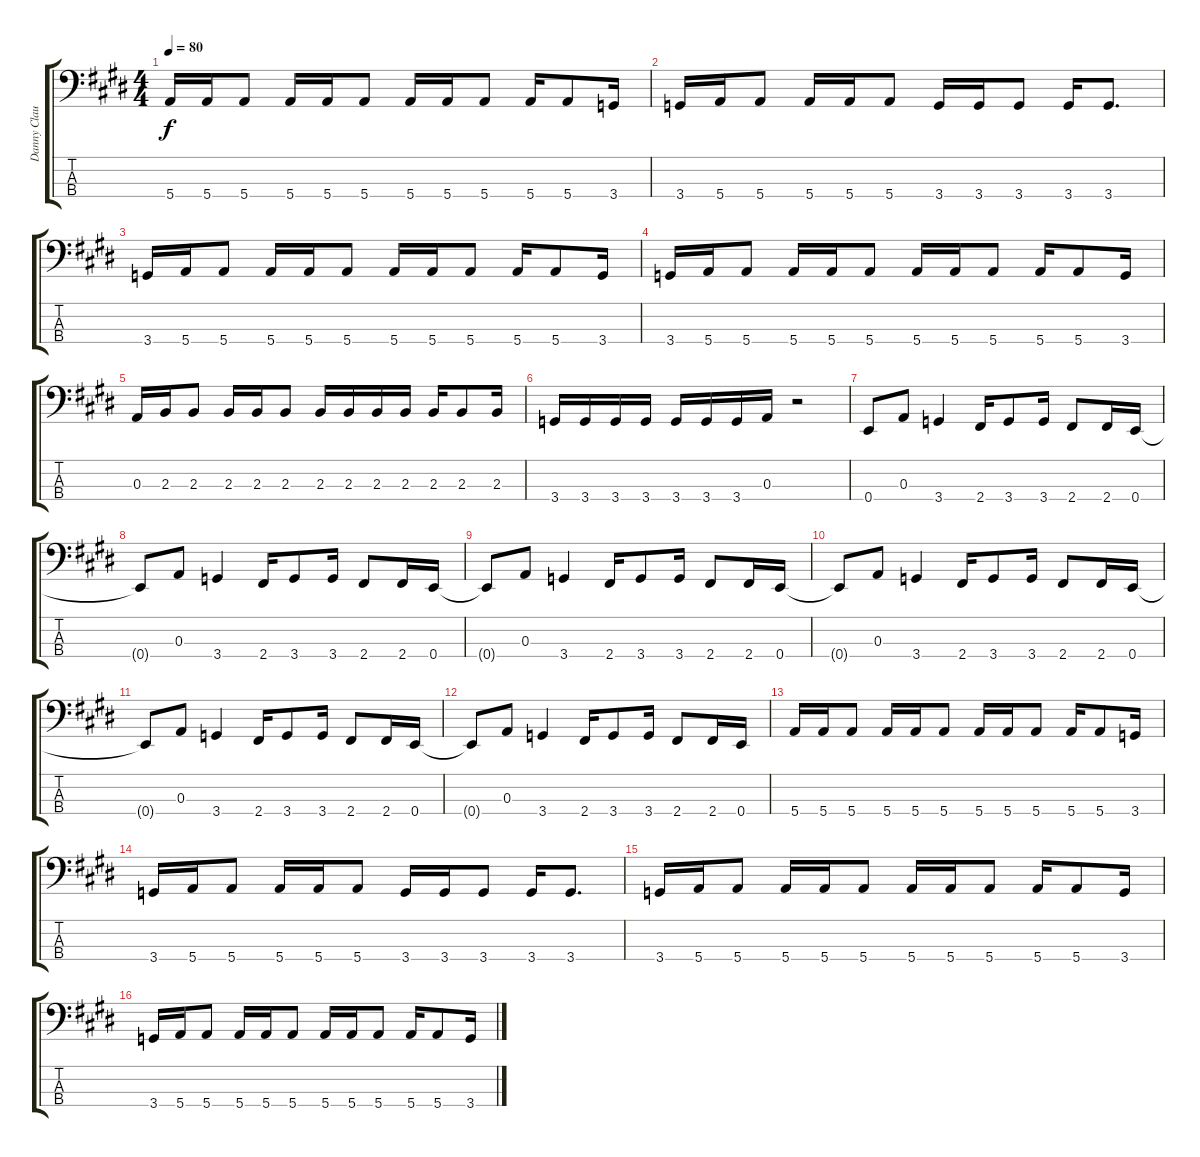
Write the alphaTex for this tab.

\track ("Danny Clausman Bass" "Danny Clau") {instrument electricbassfinger}
\staff {score tabs}
\tuning (G2 D2 A1 E1) {hide}
\ts (4 4)
\tempo 80
\clef f4
\ks e
5.4.16{dy f} 5.4.16 5.4.8 5.4.16 5.4.16 5.4.8 5.4.16 5.4.16 5.4.8 5.4.16 5.4.8 3.4.16 |
3.4.16 5.4.16 5.4.8 5.4.16 5.4.16 5.4.8 3.4.16 3.4.16 3.4.8 3.4.16 3.4.8{d} |
3.4.16 5.4.16 5.4.8 5.4.16 5.4.16 5.4.8 5.4.16 5.4.16 5.4.8 5.4.16 5.4.8 3.4.16 |
3.4.16 5.4.16 5.4.8 5.4.16 5.4.16 5.4.8 5.4.16 5.4.16 5.4.8 5.4.16 5.4.8 3.4.16 |
0.3.16 2.3.16 2.3.8 2.3.16 2.3.16 2.3.8 2.3.16 2.3.16 2.3.16 2.3.16 2.3.16 2.3.8 2.3.16 |
3.4.16 3.4.16 3.4.16 3.4.16 3.4.16 3.4.16 3.4.16 0.3.16 r.2 |
0.4.8 0.3.8 3.4.4 2.4.16 3.4.8 3.4.16 2.4.8 2.4.16 0.4.16 |
0.4{t}.8 0.3.8 3.4.4 2.4.16 3.4.8 3.4.16 2.4.8 2.4.16 0.4.16 |
0.4{t}.8 0.3.8 3.4.4 2.4.16 3.4.8 3.4.16 2.4.8 2.4.16 0.4.16 |
0.4{t}.8 0.3.8 3.4.4 2.4.16 3.4.8 3.4.16 2.4.8 2.4.16 0.4.16 |
0.4{t}.8 0.3.8 3.4.4 2.4.16 3.4.8 3.4.16 2.4.8 2.4.16 0.4.16 |
0.4{t}.8 0.3.8 3.4.4 2.4.16 3.4.8 3.4.16 2.4.8 2.4.16 0.4.16 |
5.4.16 5.4.16 5.4.8 5.4.16 5.4.16 5.4.8 5.4.16 5.4.16 5.4.8 5.4.16 5.4.8 3.4.16 |
3.4.16 5.4.16 5.4.8 5.4.16 5.4.16 5.4.8 3.4.16 3.4.16 3.4.8 3.4.16 3.4.8{d} |
3.4.16 5.4.16 5.4.8 5.4.16 5.4.16 5.4.8 5.4.16 5.4.16 5.4.8 5.4.16 5.4.8 3.4.16 |
3.4.16 5.4.16 5.4.8 5.4.16 5.4.16 5.4.8 5.4.16 5.4.16 5.4.8 5.4.16 5.4.8 3.4.16
